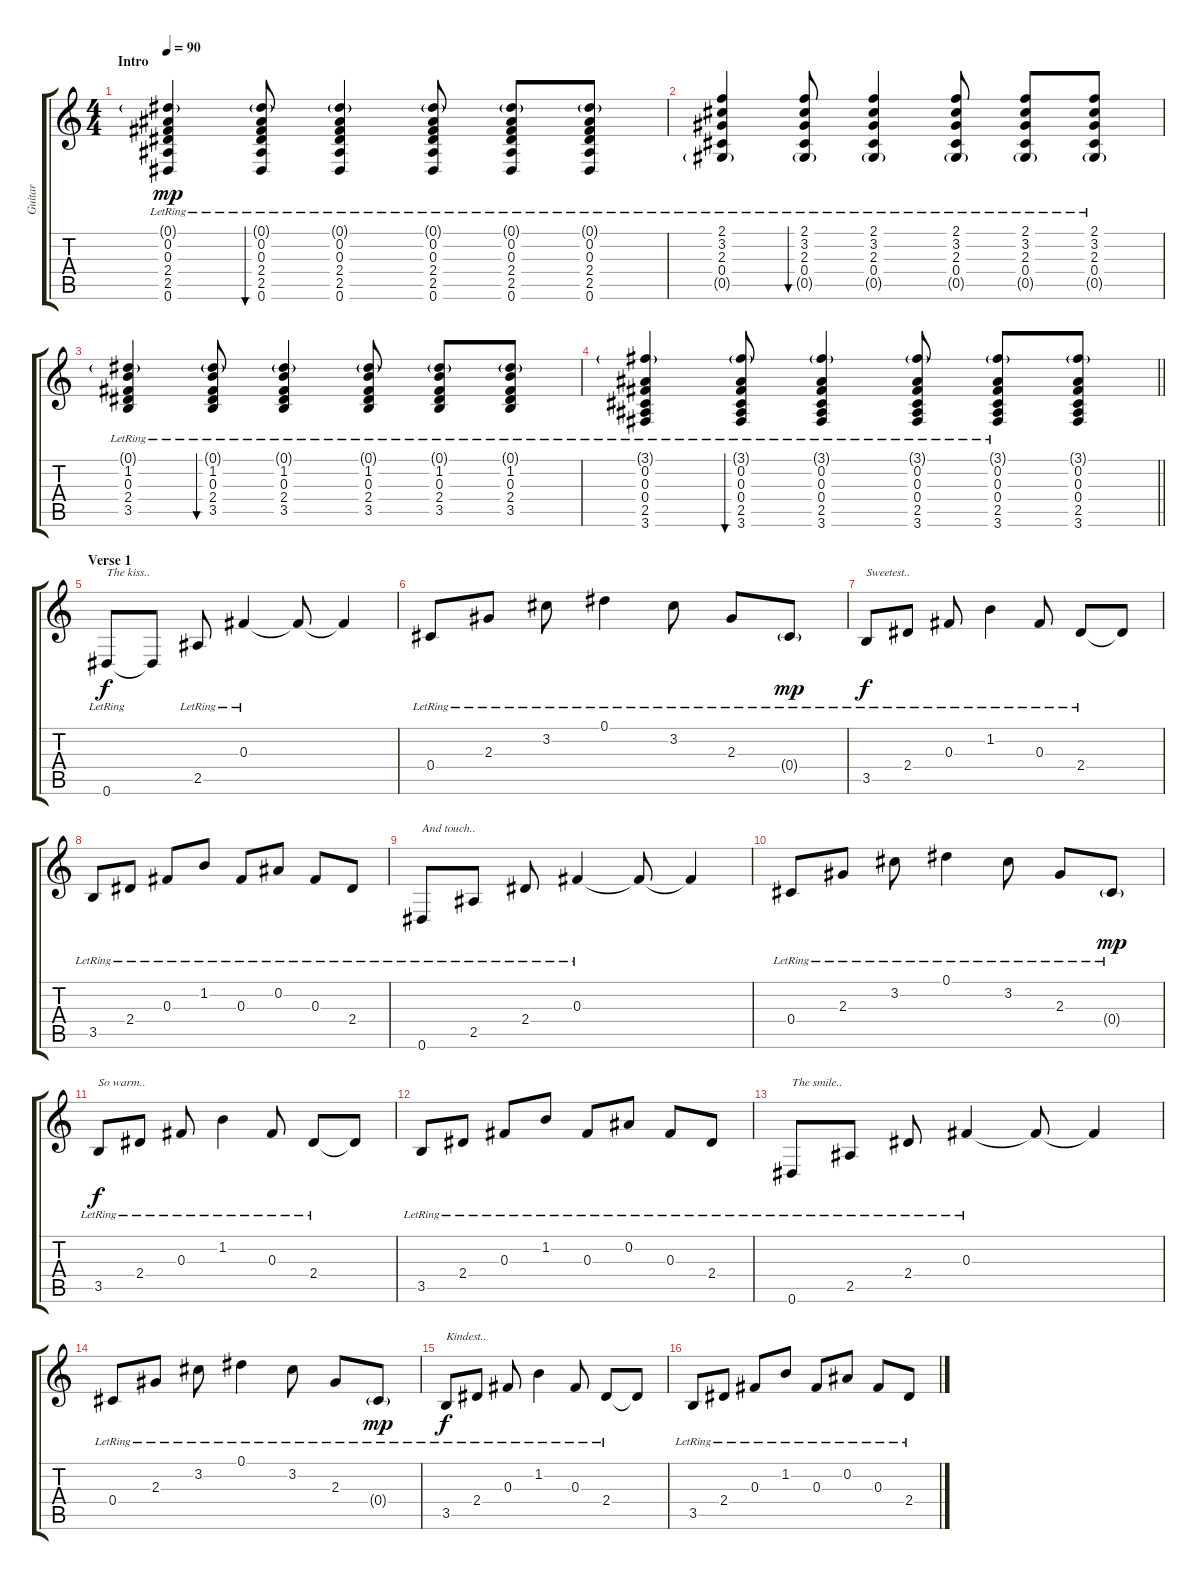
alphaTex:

\track ("Guitar" "Guitar") {instrument acousticguitarsteel}
\staff {score tabs}
\tuning (Eb4 Bb3 Gb3 Db3 Ab2 Eb2) {hide}
\ts (4 4)
\section ("" "Intro")
\tempo 90
\clef g2
\ks c
(0.1{g lr} 0.2{lr} 0.3{lr} 2.4{lr} 2.5{lr} 0.6{lr}).4{dy mp instrument acousticguitarsteel} (0.1{g lr} 0.2{lr} 0.3{lr} 2.4{lr} 2.5{lr} 0.6{lr}).8{bu 60} (0.1{g lr} 0.2{lr} 0.3{lr} 2.4{lr} 2.5{lr} 0.6{lr}).4 (0.1{g lr} 0.2{lr} 0.3{lr} 2.4{lr} 2.5{lr} 0.6{lr}).8 (0.1{g lr} 0.2{lr} 0.3{lr} 2.4{lr} 2.5{lr} 0.6{lr}).8 (0.1{g lr} 0.2{lr} 0.3{lr} 2.4{lr} 2.5{lr} 0.6{lr}).8 |
(2.1{lr} 3.2{lr} 2.3{lr} 0.4{lr} 0.5{g lr}).4 (2.1{lr} 3.2{lr} 2.3{lr} 0.4{lr} 0.5{g lr}).8{bu 60} (2.1{lr} 3.2{lr} 2.3{lr} 0.4{lr} 0.5{g lr}).4 (2.1{lr} 3.2{lr} 2.3{lr} 0.4{lr} 0.5{g lr}).8 (2.1{lr} 3.2{lr} 2.3{lr} 0.4{lr} 0.5{g lr}).8 (2.1{lr} 3.2{lr} 2.3{lr} 0.4{lr} 0.5{g lr}).8 |
(0.1{g lr} 1.2{lr} 0.3{lr} 2.4{lr} 3.5{lr}).4 (0.1{g lr} 1.2{lr} 0.3{lr} 2.4{lr} 3.5{lr}).8{bu 60} (0.1{g lr} 1.2{lr} 0.3{lr} 2.4{lr} 3.5{lr}).4 (0.1{g lr} 1.2{lr} 0.3{lr} 2.4{lr} 3.5{lr}).8 (0.1{g lr} 1.2{lr} 0.3{lr} 2.4{lr} 3.5{lr}).8 (0.1{g lr} 1.2{lr} 0.3{lr} 2.4{lr} 3.5{lr}).8 |
\barLineRight lightlight
(3.1{g lr} 0.2{lr} 0.3{lr} 0.4{lr} 2.5{lr} 3.6{lr}).4 (3.1{g lr} 0.2{lr} 0.3{lr} 0.4{lr} 2.5{lr} 3.6{lr}).8{bu 60} (3.1{g lr} 0.2{lr} 0.3{lr} 0.4{lr} 2.5{lr} 3.6{lr}).4 (3.1{g lr} 0.2{lr} 0.3{lr} 0.4{lr} 2.5{lr} 3.6{lr}).8 (3.1{g lr} 0.2{lr} 0.3{lr} 0.4{lr} 2.5{lr} 3.6{lr}).8 (3.1{g} 0.2 0.3 0.4 2.5 3.6).8 |
\section ("" "Verse 1")
0.6{lr}.8{txt "The kiss.." dy f} 0.6{t}.8 2.5{lr}.8 0.3{lr}.4 0.3{t}.8 0.3{t}.4 |
0.4{lr}.8 2.3{lr}.8 3.2{lr}.8 0.1{lr}.4 3.2{lr}.8 2.3{lr}.8 0.4{g lr}.8{dy mp} |
3.5{lr}.8{txt "Sweetest.." dy f} 2.4{lr}.8 0.3{lr}.8 1.2{lr}.4 0.3{lr}.8 2.4{lr}.8 2.4{t}.8 |
3.5{lr}.8 2.4{lr}.8 0.3{lr}.8 1.2{lr}.8 0.3{lr}.8 0.2{lr}.8 0.3{lr}.8 2.4{lr}.8 |
0.6{lr}.8{txt "And touch.."} 2.5{lr}.8 2.4{lr}.8 0.3{lr}.4 0.3{t}.8 0.3{t}.4 |
0.4{lr}.8 2.3{lr}.8 3.2{lr}.8 0.1{lr}.4 3.2{lr}.8 2.3{lr}.8 0.4{g lr}.8{dy mp} |
3.5{lr}.8{txt "So warm.." dy f} 2.4{lr}.8 0.3{lr}.8 1.2{lr}.4 0.3{lr}.8 2.4{lr}.8 2.4{t}.8 |
3.5{lr}.8 2.4{lr}.8 0.3{lr}.8 1.2{lr}.8 0.3{lr}.8 0.2{lr}.8 0.3{lr}.8 2.4{lr}.8 |
0.6{lr}.8{txt "The smile.."} 2.5{lr}.8 2.4{lr}.8 0.3{lr}.4 0.3{t}.8 0.3{t}.4 |
0.4{lr}.8 2.3{lr}.8 3.2{lr}.8 0.1{lr}.4 3.2{lr}.8 2.3{lr}.8 0.4{g lr}.8{dy mp} |
3.5{lr}.8{txt "Kindest.." dy f} 2.4{lr}.8 0.3{lr}.8 1.2{lr}.4 0.3{lr}.8 2.4{lr}.8 2.4{t}.8 |
3.5{lr}.8 2.4{lr}.8 0.3{lr}.8 1.2{lr}.8 0.3{lr}.8 0.2{lr}.8 0.3{lr}.8 2.4{lr}.8
